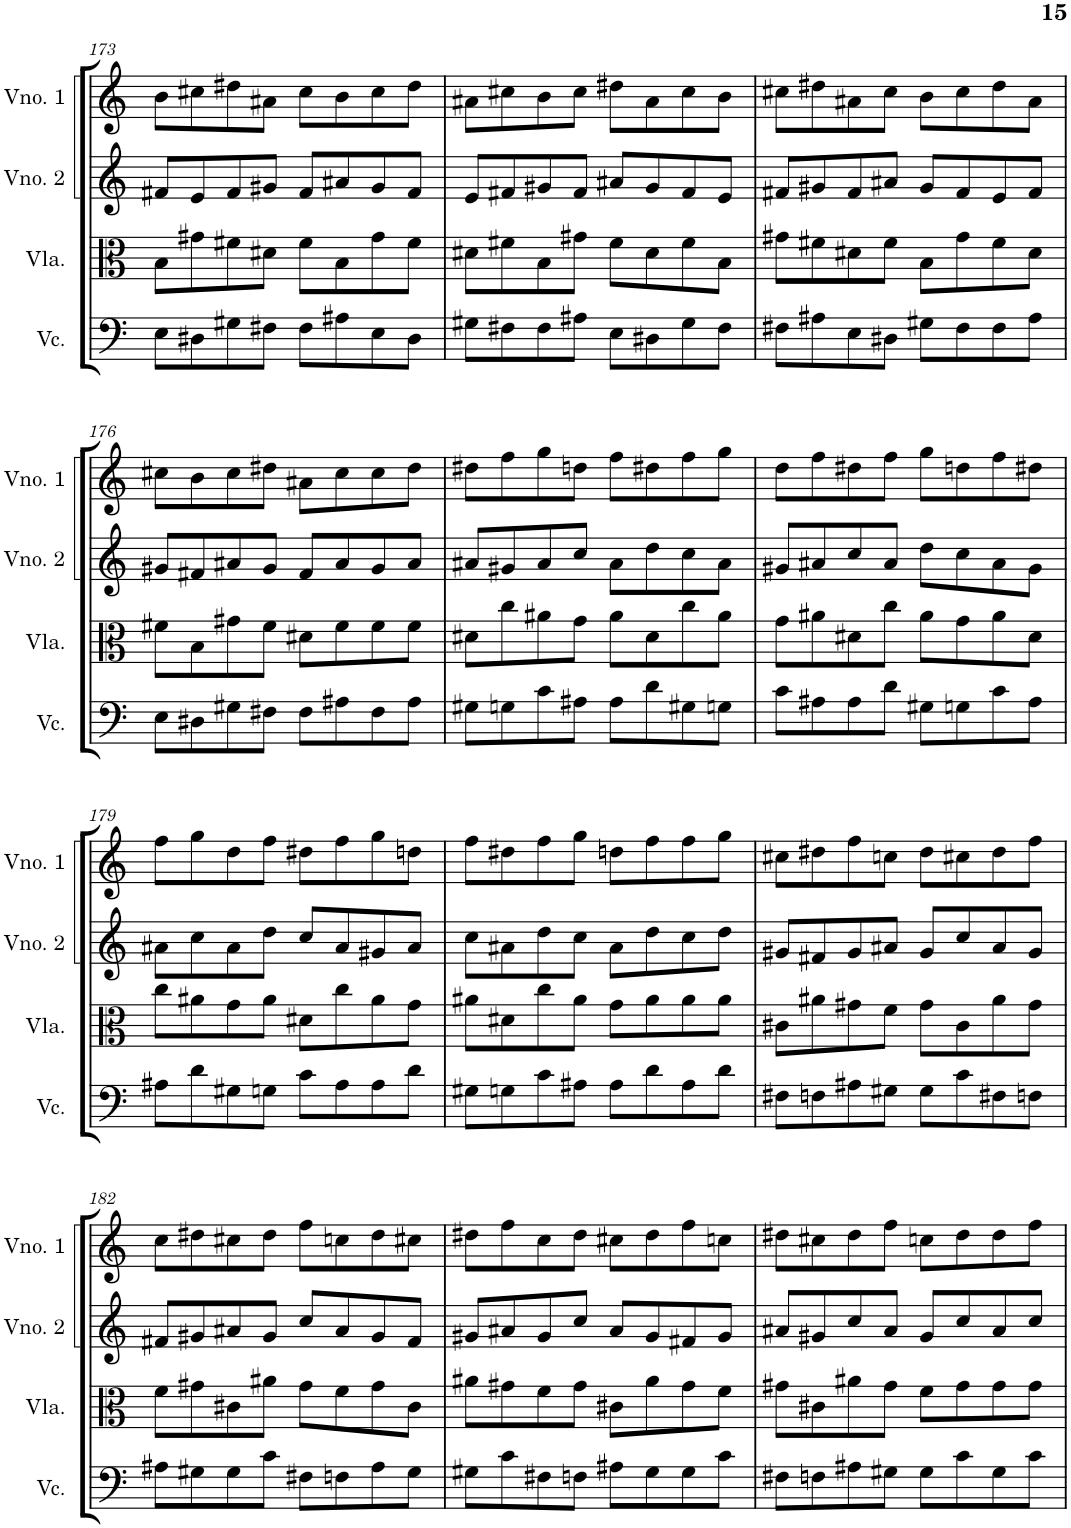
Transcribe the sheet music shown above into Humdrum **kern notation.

**kern	**kern	**kern	**kern
*part4	*part3	*part2	*part1
*staff4	*staff3	*staff2	*staff1
*I"Violoncelo	*I"Viola	*I"Violino 2	*I"Violino 1
*I'Vc.	*I'Vla.	*I'Vno. 2	*I'Vno. 1
!!LO:PB:g=z
*clefF4	*clefC3	*clefG2	*clefG2
*k[]	*k[]	*k[]	*k[]
*M4/4	*M4/4	*M4/4	*M4/4
=173	=173	=173	=173
8E\L	8B\L	8f#X/L	8b\L
8D#X\	8g#X\	8e/	8cc#X\
8G#X\	8f#X\	8f#/	8dd#X\
8F#X\J	8d#X\J	8g#X/J	8a#X\J
8F#\L	8f#\L	8f#/L	8cc#\L
8A#X\	8B\	8a#X/	8b\
8E\	8g#\	8g#/	8cc#\
8D#\J	8f#\J	8f#/J	8dd#\J
=174	=174	=174	=174
8G#X\L	8d#X\L	8e/L	8a#X\L
8F#X\	8f#X\	8f#X/	8cc#X\
8F#\	8B\	8g#X/	8b\
8A#X\J	8g#X\J	8f#/J	8cc#\J
8E\L	8f#\L	8a#X/L	8dd#X\L
8D#X\	8d#\	8g#/	8a#\
8G#\	8f#\	8f#/	8cc#\
8F#\J	8B\J	8e/J	8b\J
=175	=175	=175	=175
8F#X\L	8g#X\L	8f#X/L	8cc#X\L
8A#X\	8f#X\	8g#X/	8dd#X\
8E\	8d#X\	8f#/	8a#X\
8D#X\J	8f#\J	8a#X/J	8cc#\J
8G#X\L	8B\L	8g#/L	8b\L
8F#\	8g#\	8f#/	8cc#\
8F#\	8f#\	8e/	8dd#\
8A#\J	8d#\J	8f#/J	8a#\J
!!LO:LB:g=z
=176	=176	=176	=176
8E\L	8f#X\L	8g#X/L	8cc#X\L
8D#X\	8B\	8f#X/	8b\
8G#X\	8g#X\	8a#X/	8cc#\
8F#X\J	8f#\J	8g#/J	8dd#X\J
8F#\L	8d#X\L	8f#/L	8a#X\L
8A#X\	8f#\	8a#/	8cc#\
8F#\	8f#\	8g#/	8cc#\
8A#\J	8f#\J	8a#/J	8dd#\J
=177	=177	=177	=177
8G#X\L	8d#X\L	8a#X/L	8dd#X\L
8Gn\	8cc\	8g#X/	8ff\
8c\	8a#X\	8a#/	8gg\
8A#X\J	8g\J	8cc/J	8ddn\J
8A#\L	8a#\L	8a#\L	8ff\L
8d\	8d#\	8dd\	8dd#X\
8G#X\	8cc\	8cc\	8ff\
8Gn\J	8a#\J	8a#\J	8gg\J
=178	=178	=178	=178
8c\L	8g\L	8g#X/L	8dd\L
8A#X\	8a#X\	8a#X/	8ff\
8A#\	8d#X\	8cc/	8dd#X\
8d\J	8cc\J	8a#/J	8ff\J
8G#X\L	8a#\L	8dd\L	8gg\L
8Gn\	8g\	8cc\	8ddn\
8c\	8a#\	8a#\	8ff\
8A#\J	8d#\J	8g#\J	8dd#X\J
!!LO:LB:g=z
=179	=179	=179	=179
8A#X\L	8cc\L	8a#X\L	8ff\L
8d\	8a#X\	8cc\	8gg\
8G#X\	8g\	8a#\	8dd\
8Gn\J	8a#\J	8dd\J	8ff\J
8c\L	8d#X\L	8cc/L	8dd#X\L
8A#\	8cc\	8a#/	8ff\
8A#\	8a#\	8g#X/	8gg\
8d\J	8g\J	8a#/J	8ddn\J
=180	=180	=180	=180
8G#X\L	8a#X\L	8cc\L	8ff\L
8Gn\	8d#X\	8a#X\	8dd#X\
8c\	8cc\	8dd\	8ff\
8A#X\J	8a#\J	8cc\J	8gg\J
8A#\L	8g\L	8a#\L	8ddn\L
8d\	8a#\	8dd\	8ff\
8A#\	8a#\	8cc\	8ff\
8d\J	8a#\J	8dd\J	8gg\J
=181	=181	=181	=181
8F#X\L	8c#X\L	8g#X/L	8cc#X\L
8Fn\	8a#X\	8f#X/	8dd#X\
8A#X\	8g#X\	8g#/	8ff\
8G#X\J	8f\J	8a#X/J	8ccn\J
8G#\L	8g#\L	8g#/L	8dd#\L
8c\	8c#\	8cc/	8cc#X\
8F#X\	8a#\	8a#/	8dd#\
8Fn\J	8g#\J	8g#/J	8ff\J
!!LO:LB:g=z
=182	=182	=182	=182
8A#X\L	8f\L	8f#X/L	8cc\L
8G#X\	8g#X\	8g#X/	8dd#X\
8G#\	8c#X\	8a#X/	8cc#X\
8c\J	8a#X\J	8g#/J	8dd#\J
8F#X\L	8g#\L	8cc/L	8ff\L
8Fn\	8f\	8a#/	8ccn\
8A#\	8g#\	8g#/	8dd#\
8G#\J	8c#\J	8f#/J	8cc#X\J
=183	=183	=183	=183
8G#X\L	8a#X\L	8g#X/L	8dd#X\L
8c\	8g#X\	8a#X/	8ff\
8F#X\	8f\	8g#/	8cc\
8Fn\J	8g#\J	8cc/J	8dd#\J
8A#X\L	8c#X\L	8a#/L	8cc#X\L
8G#\	8a#\	8g#/	8dd#\
8G#\	8g#\	8f#X/	8ff\
8c\J	8f\J	8g#/J	8ccn\J
=184	=184	=184	=184
8F#X\L	8g#X\L	8a#X/L	8dd#X\L
8Fn\	8c#X\	8g#X/	8cc#X\
8A#X\	8a#X\	8cc/	8dd#\
8G#X\J	8g#\J	8a#/J	8ff\J
8G#\L	8f\L	8g#/L	8ccn\L
8c\	8g#\	8cc/	8dd#\
8G#\	8g#\	8a#/	8dd#\
8c\J	8g#\J	8cc/J	8ff\J
=	=	=	=
*-	*-	*-	*-
